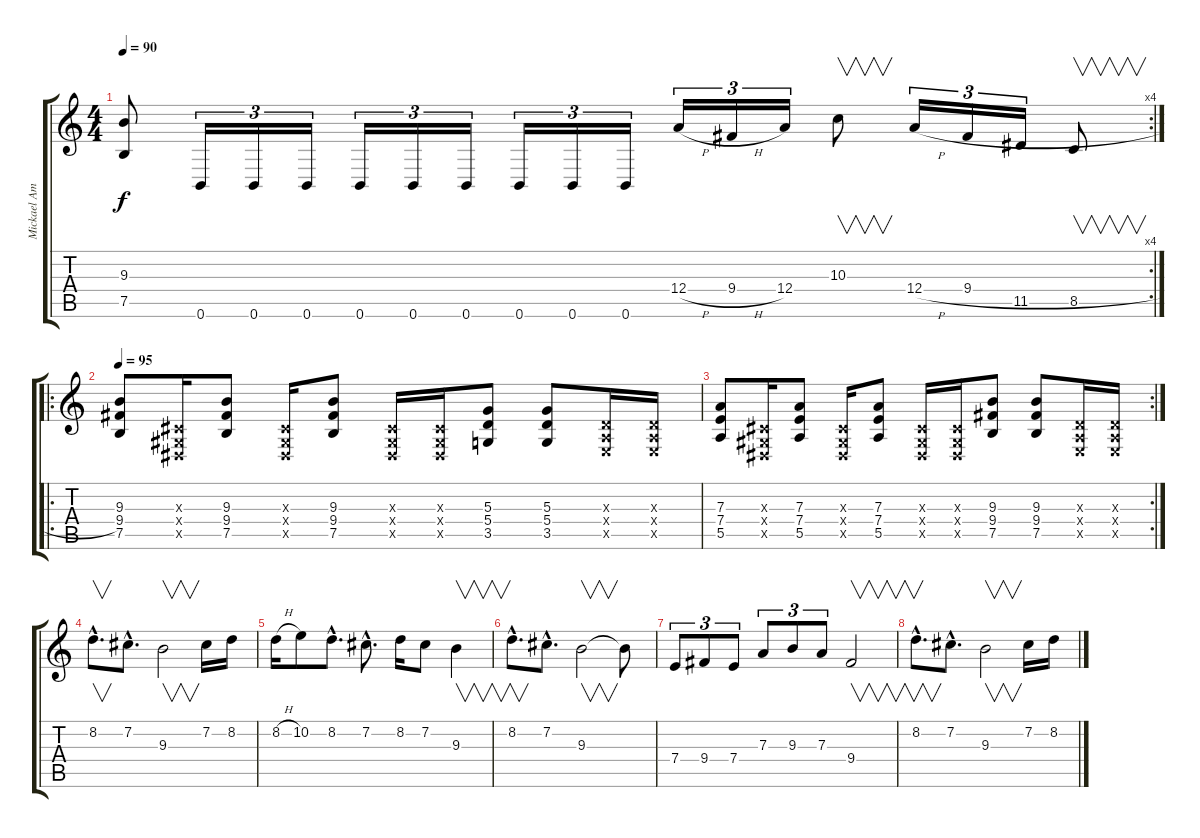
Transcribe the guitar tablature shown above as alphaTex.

\track ("Mickael Amott" "Mickael Am") {instrument distortionguitar}
\staff {score tabs}
\tuning (B3 Gb3 D3 A2 E2 B1) {hide}
\rc 4
\ts (4 4)
\tempo 90
\clef g2
\ks c
(9.3 7.5).8{dy f} 0.6.16{tu (3 2)} 0.6.16{tu (3 2)} 0.6.16{tu (3 2)} 0.6.16{tu (3 2)} 0.6.16{tu (3 2)} 0.6.16{tu (3 2)} 0.6.16{tu (3 2)} 0.6.16{tu (3 2)} 0.6.16{tu (3 2)} 12.4{h}.16{tu (3 2)} 9.4{h}.16{tu (3 2)} 12.4.16{tu (3 2)} 10.3.8{v} 12.4{h}.16{tu (3 2)} 9.4{h}.16{tu (3 2)} 11.5.16{tu (3 2)} 8.5.8{v} |
\ro
\tempo 95
(9.3 9.4 7.5).8 (-1.3{x} -1.4{x} -1.5{x}).16 (9.3 9.4 7.5).8 (-1.3{x} -1.4{x} -1.5{x}).16 (9.3 9.4 7.5).8 (-1.3{x} -1.4{x} -1.5{x}).16 (-1.3{x} -1.4{x} -1.5{x}).16 (5.3 5.4 3.5).8 (5.3 5.4 3.5).8 (0.3{x} 0.4{x} 0.5{x}).16 (0.3{x} 0.4{x} 0.5{x}).16 |
\rc 2
(7.3 7.4 5.5).8 (-1.3{x} -1.4{x} -1.5{x}).16 (7.3 7.4 5.5).8 (-1.3{x} -1.4{x} -1.5{x}).16 (7.3 7.4 5.5).8 (-1.3{x} -1.4{x} -1.5{x}).16 (-1.3{x} -1.4{x} -1.5{x}).16 (9.3 9.4 7.5).8 (9.3 9.4 7.5).8 (0.3{x} 0.4{x} 0.5{x}).16 (0.3{x} 0.4{x} 0.5{x}).16 |
8.2{hac}.8{v d} 7.2{hac}.8{d} 9.3.2{v} 7.2.16 8.2.16 |
8.2{h}.16 10.2.8 8.2{hac}.8{d} 7.2{hac}.8{d} 8.2.16 7.2.8 9.3.4{v} |
8.2{hac}.8{v d} 7.2{hac}.8{d} 9.3.2{v} 9.3{t}.8 |
7.4.8{tu (3 2)} 9.4.8{tu (3 2)} 7.4.8{tu (3 2)} 7.3.8{tu (3 2)} 9.3.8{tu (3 2)} 7.3.8{tu (3 2)} 9.4.2{v} |
8.2{hac}.8{v d} 7.2{hac}.8{d} 9.3.2{v} 7.2.16 8.2.16
